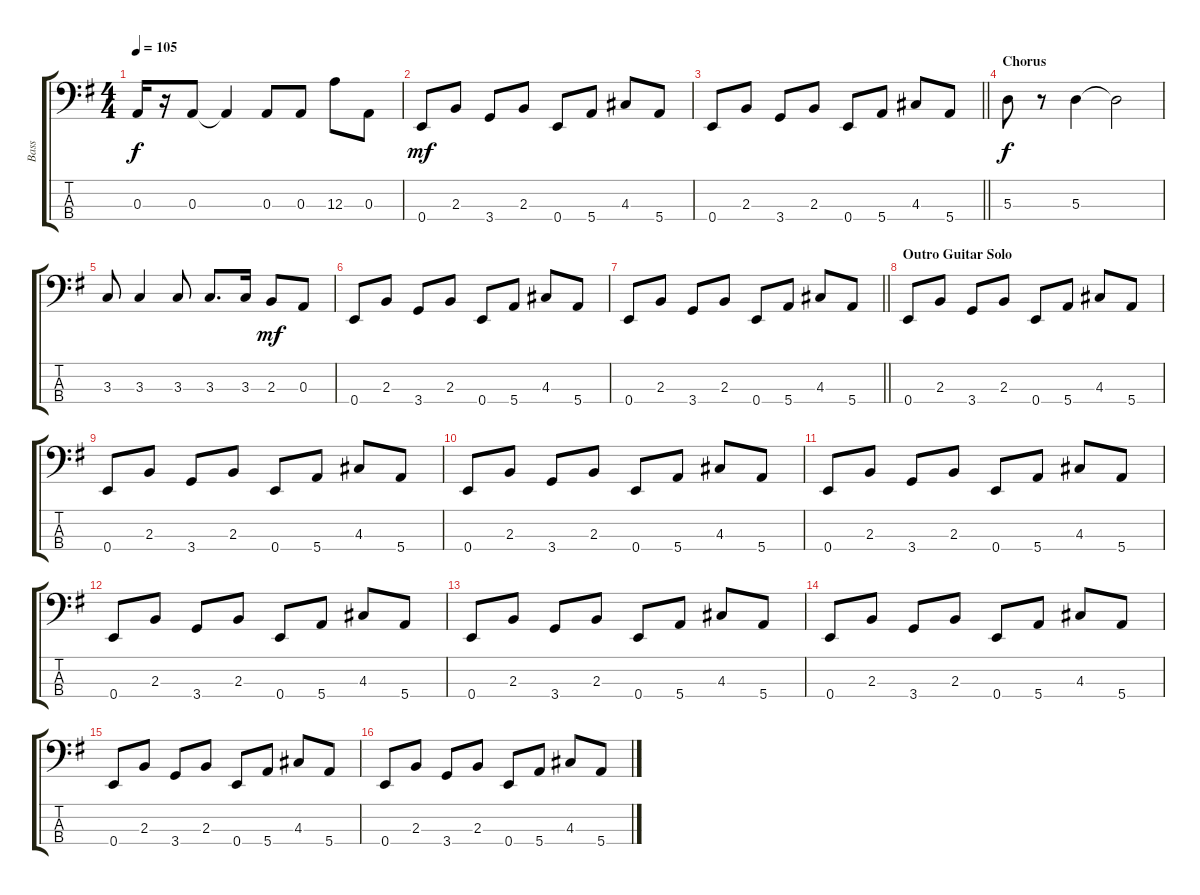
\track ("Bass" "Bass") {instrument electricbassfinger}
\staff {score tabs}
\tuning (G2 D2 A1 E1) {hide}
\ts (4 4)
\tempo 105
\clef f4
\ks eminor
0.3.16{dy f} r.16 0.3.8 0.3{t}.4 0.3.8 0.3.8 12.3.8 0.3.8 |
0.4.8{dy mf} 2.3.8 3.4.8 2.3.8 0.4.8 5.4.8 4.3.8 5.4.8 |
\barLineRight lightlight
0.4.8 2.3.8 3.4.8 2.3.8 0.4.8 5.4.8 4.3.8 5.4.8 |
\section ("" "Chorus")
5.3.8{dy f} r.8 5.3.4 5.3{t}.2 |
3.3.8 3.3.4 3.3.8 3.3.8{d} 3.3.16 2.3.8{dy mf} 0.3.8 |
0.4.8 2.3.8 3.4.8 2.3.8 0.4.8 5.4.8 4.3.8 5.4.8 |
\barLineRight lightlight
0.4.8 2.3.8 3.4.8 2.3.8 0.4.8 5.4.8 4.3.8 5.4.8 |
\section ("" "Outro Guitar Solo")
0.4.8 2.3.8 3.4.8 2.3.8 0.4.8 5.4.8 4.3.8 5.4.8 |
0.4.8 2.3.8 3.4.8 2.3.8 0.4.8 5.4.8 4.3.8 5.4.8 |
0.4.8 2.3.8 3.4.8 2.3.8 0.4.8 5.4.8 4.3.8 5.4.8 |
0.4.8 2.3.8 3.4.8 2.3.8 0.4.8 5.4.8 4.3.8 5.4.8 |
0.4.8 2.3.8 3.4.8 2.3.8 0.4.8 5.4.8 4.3.8 5.4.8 |
0.4.8 2.3.8 3.4.8 2.3.8 0.4.8 5.4.8 4.3.8 5.4.8 |
0.4.8 2.3.8 3.4.8 2.3.8 0.4.8 5.4.8 4.3.8 5.4.8 |
0.4.8 2.3.8 3.4.8 2.3.8 0.4.8 5.4.8 4.3.8 5.4.8 |
0.4.8 2.3.8 3.4.8 2.3.8 0.4.8 5.4.8 4.3.8 5.4.8
